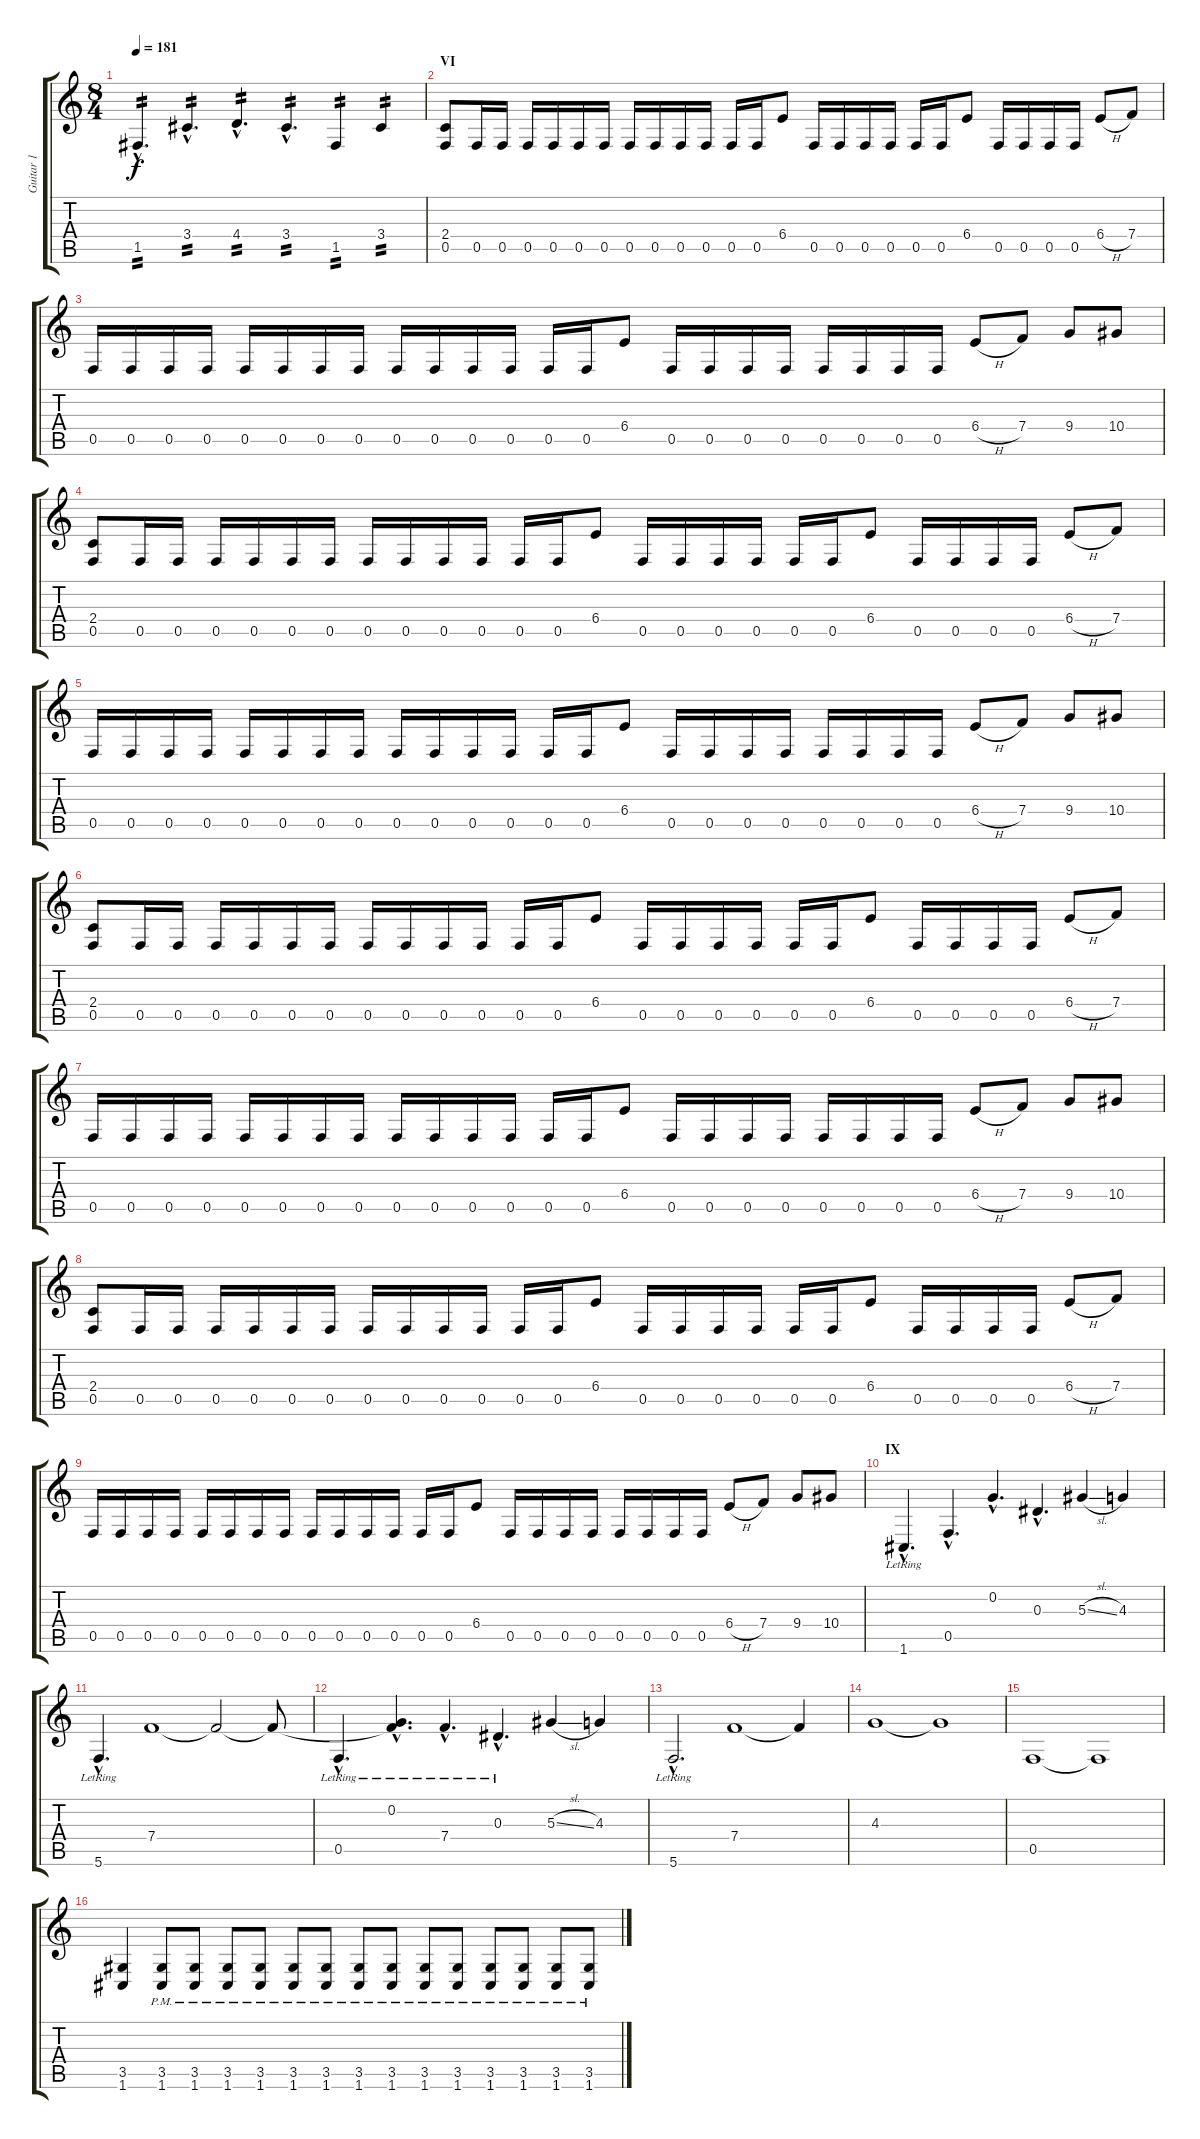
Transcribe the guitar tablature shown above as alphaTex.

\track ("Guitar 1" "Guitar 1") {instrument distortionguitar}
\staff {score tabs}
\tuning (C4 G3 Eb3 Bb2 F2 C2) {hide}
\ts (8 4)
\tempo 181
\clef g2
\ks c
1.5{hac}.4{d tp 2 dy f} 3.4{hac}.4{d tp 2} 4.4{hac}.4{d tp 2} 3.4{hac}.4{d tp 2} 1.5.4{tp 2} 3.4.4{tp 2} |
\section ("" "VI")
(2.4 0.5).8 0.5.16 0.5.16 0.5.16 0.5.16 0.5.16 0.5.16 0.5.16 0.5.16 0.5.16 0.5.16 0.5.16 0.5.16 6.4.8 0.5.16 0.5.16 0.5.16 0.5.16 0.5.16 0.5.16 6.4.8 0.5.16 0.5.16 0.5.16 0.5.16 6.4{h}.8 7.4.8 |
0.5.16 0.5.16 0.5.16 0.5.16 0.5.16 0.5.16 0.5.16 0.5.16 0.5.16 0.5.16 0.5.16 0.5.16 0.5.16 0.5.16 6.4.8 0.5.16 0.5.16 0.5.16 0.5.16 0.5.16 0.5.16 0.5.16 0.5.16 6.4{h}.8 7.4.8 9.4.8 10.4.8 |
(2.4 0.5).8 0.5.16 0.5.16 0.5.16 0.5.16 0.5.16 0.5.16 0.5.16 0.5.16 0.5.16 0.5.16 0.5.16 0.5.16 6.4.8 0.5.16 0.5.16 0.5.16 0.5.16 0.5.16 0.5.16 6.4.8 0.5.16 0.5.16 0.5.16 0.5.16 6.4{h}.8 7.4.8 |
0.5.16 0.5.16 0.5.16 0.5.16 0.5.16 0.5.16 0.5.16 0.5.16 0.5.16 0.5.16 0.5.16 0.5.16 0.5.16 0.5.16 6.4.8 0.5.16 0.5.16 0.5.16 0.5.16 0.5.16 0.5.16 0.5.16 0.5.16 6.4{h}.8 7.4.8 9.4.8 10.4.8 |
(2.4 0.5).8 0.5.16 0.5.16 0.5.16 0.5.16 0.5.16 0.5.16 0.5.16 0.5.16 0.5.16 0.5.16 0.5.16 0.5.16 6.4.8 0.5.16 0.5.16 0.5.16 0.5.16 0.5.16 0.5.16 6.4.8 0.5.16 0.5.16 0.5.16 0.5.16 6.4{h}.8 7.4.8 |
0.5.16 0.5.16 0.5.16 0.5.16 0.5.16 0.5.16 0.5.16 0.5.16 0.5.16 0.5.16 0.5.16 0.5.16 0.5.16 0.5.16 6.4.8 0.5.16 0.5.16 0.5.16 0.5.16 0.5.16 0.5.16 0.5.16 0.5.16 6.4{h}.8 7.4.8 9.4.8 10.4.8 |
(2.4 0.5).8 0.5.16 0.5.16 0.5.16 0.5.16 0.5.16 0.5.16 0.5.16 0.5.16 0.5.16 0.5.16 0.5.16 0.5.16 6.4.8 0.5.16 0.5.16 0.5.16 0.5.16 0.5.16 0.5.16 6.4.8 0.5.16 0.5.16 0.5.16 0.5.16 6.4{h}.8 7.4.8 |
0.5.16 0.5.16 0.5.16 0.5.16 0.5.16 0.5.16 0.5.16 0.5.16 0.5.16 0.5.16 0.5.16 0.5.16 0.5.16 0.5.16 6.4.8 0.5.16 0.5.16 0.5.16 0.5.16 0.5.16 0.5.16 0.5.16 0.5.16 6.4{h}.8 7.4.8 9.4.8 10.4.8 |
\section ("" "IX")
1.6{hac lr}.4{d} 0.5{hac}.4{d} 0.2{hac}.4{d} 0.3{hac}.4{d} 5.3{sl}.4 4.3.4 |
5.6{hac lr}.4{d} 7.4.1 7.4{t}.2 7.4{t}.8 |
0.5{hac lr}.4{d} (0.2{hac lr} 7.4{hac t}).4{d} 7.4{hac lr}.4{d} 0.3{hac lr}.4{d} 5.3{sl}.4 4.3.4 |
5.6{hac lr}.2{d} 7.4.1 7.4{t}.4 |
4.3.1 4.3{t}.1 |
0.5.1 0.5{t}.1 |
(3.5 1.6).4 (3.5{pm} 1.6{pm}).8 (3.5{pm} 1.6{pm}).8 (3.5{pm} 1.6{pm}).8 (3.5{pm} 1.6{pm}).8 (3.5{pm} 1.6{pm}).8 (3.5{pm} 1.6{pm}).8 (3.5{pm} 1.6{pm}).8 (3.5{pm} 1.6{pm}).8 (3.5{pm} 1.6{pm}).8 (3.5{pm} 1.6{pm}).8 (3.5{pm} 1.6{pm}).8 (3.5{pm} 1.6{pm}).8 (3.5{pm} 1.6{pm}).8 (3.5{pm} 1.6{pm}).8
